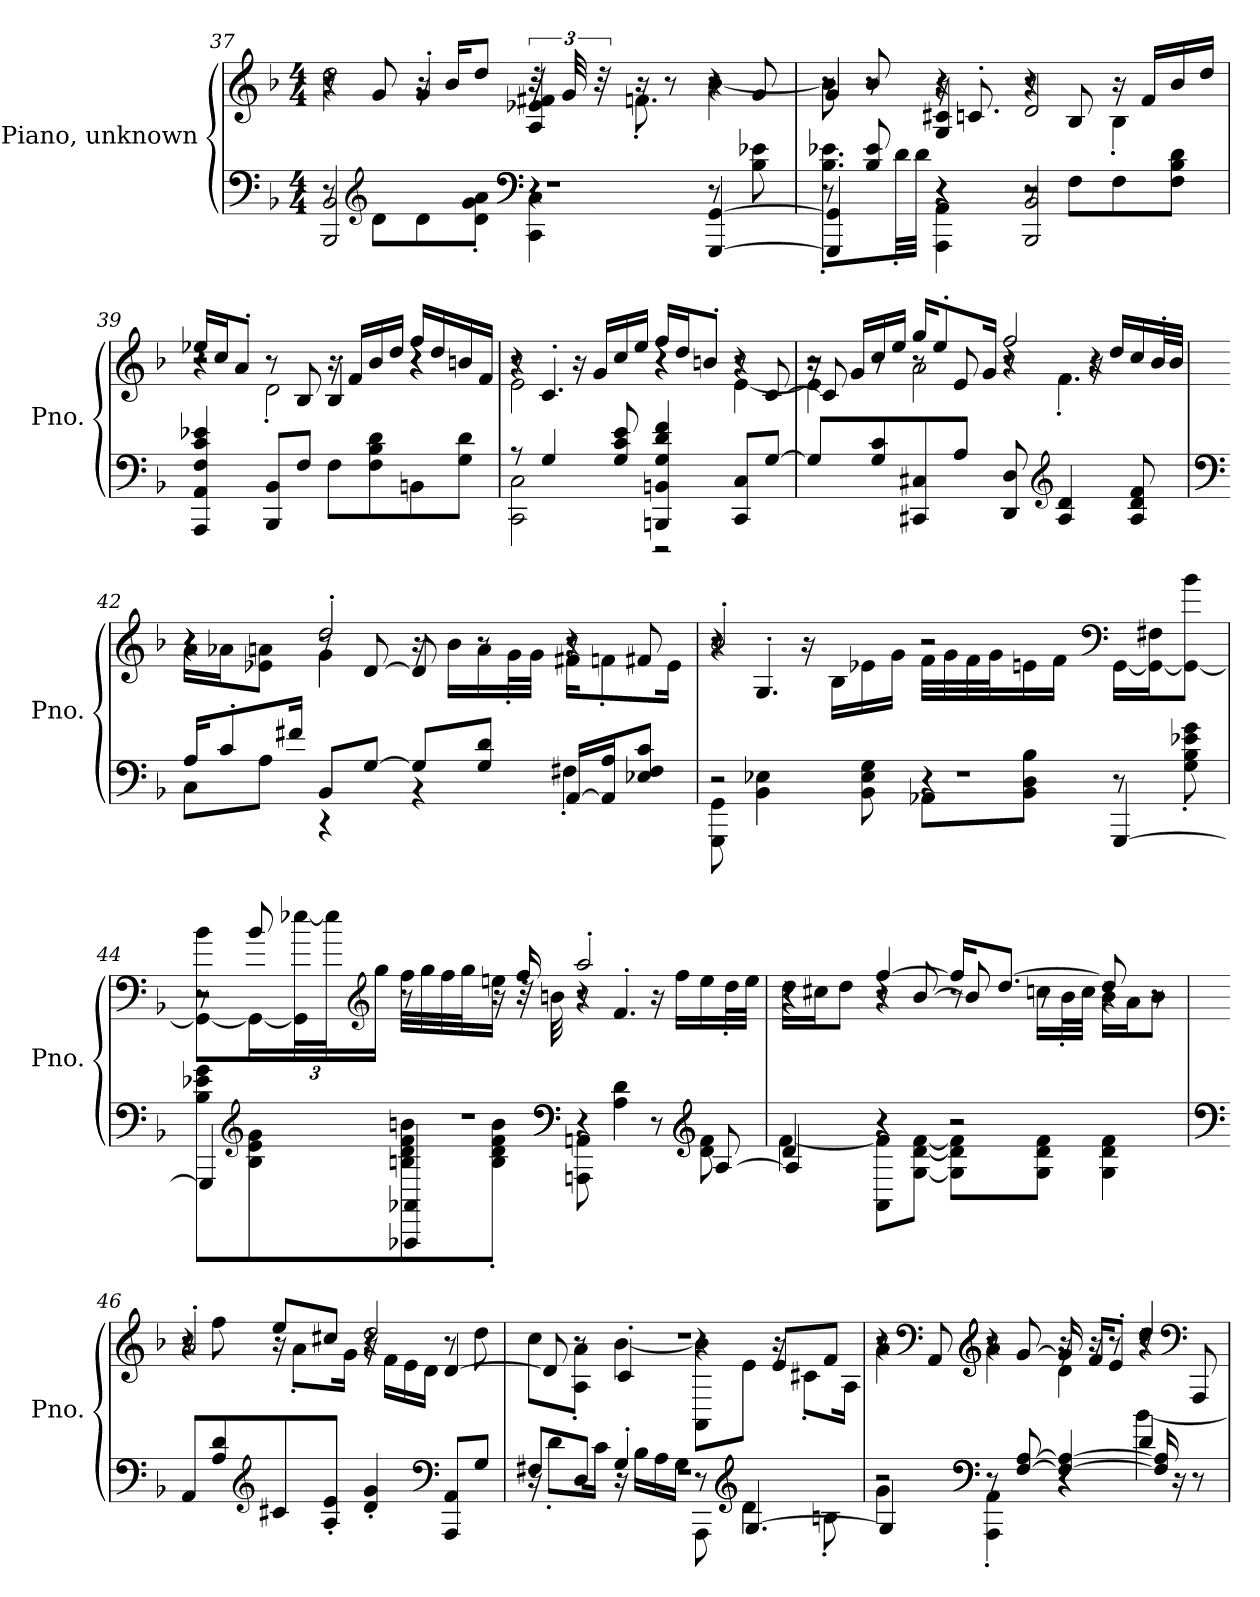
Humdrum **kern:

**kern	**kern
*part1	*part1
*staff2	*staff1
*I"Piano, unknown	*
*I'Pno.	*
*clefF4	*clefG2
*k[b-]	*k[b-]
*M4/4	*M4/4
=37	=37
*^	*^
*	*^	*	*^
1r	8r	2BBB-/ 2BB-/	8r	2dd\	4r
*clefG2	*	*	*	*	*
.	8d\L	.	8g/	.	.
.	8d\	.	16r	.	4g'/
.	.	.	16b-/KL	.	.
.	8d\' 8g\' 8a\'J	.	8dd/J	.	.
*clefF4	*	*	*	*	*
.	4CC\ 4C\	4r	48r	16r	4A/ 4e-X/ 4f#X/
.	.	.	48g/	.	.
.	.	.	48r	.	.
.	.	.	16r	8.fn'\	.
.	.	.	8r	.	.
.	8r	[4GGG/ [4GG/	8r	[4b-\	4r
.	8B-\ 8e-X\	.	8g/	.	.
!!LO:LB:g=z	!!	!!
=38	=38	=38	=38	=38	=38
8r	8.B-\' 8.e-X\'L	4GGG/] 4GG/]	8r	8b-\]	4g/
8B-/ 8e-/	.	.	8b-/	8r	.
.	32d'\LL	.	.	.	.
.	32d\JJJ	.	.	.	.
4r	4AAA\ 4AA\	4r	16r	4r	4G/ 4c#X/
.	.	.	8.cn'/	.	.
2r	8r	2BBB-/ 2BB-/	8r	4r	2d/
.	8F\L	.	8B-/	.	.
.	8F\	.	16r	4B-'\	.
.	.	.	16f/LL	.	.
.	8F\ 8B-\ 8d\J	.	16b-/	.	.
.	.	.	16dd/JJ	.	.
*v	*v	*v	*	*	*
=39	=39	=39	=39
4AAA/ 4AA/ 4F/ 4c/ 4e-X/	16ee-X/LL	4r	2r
.	16cc/J	.	.
.	8a'/J	.	.
8BBB-/ 8BB-/L	8r	2d'\	.
8F/J	8B-/	.	.
8F\L	16r	.	4B-'/
.	16f/LL	.	.
8F\ 8B-\ 8d\	16b-/	.	.
.	16dd/JJ	.	.
8BBn\	16ff/LL	4r	4r
.	16dd/	.	.
8G\ 8d\J	16bn/	.	.
.	16f/JJ	.	.
!!LO:LB:g=z	!!	!!
=40	=40	=40	=40
*^	*	*	*
8r	2CC\ 2C\	4r	2e\	8r
4G/	.	.	.	4.c'/
.	.	16r	.	.
.	.	16g/LL	.	.
8G/ 8c/ 8e/	.	16cc/	.	.
.	.	16ee/JJ	.	.
4BBBn/ 4BBn/ 4G/ 4d/ 4f/	2r	16ff/LL	4r	4r
.	.	16dd/J	.	.
.	.	8bn'/J	.	.
8CC/ 8C/L	.	4r	[4e\	8r
[8G/J	.	.	.	[8c/
*v	*v	*	*	*
=41	=41	=41	=41
*	*	*	*^
8G/L]	16r	4e\]	8c/]	2r
.	16g/LL	.	.	.
8G/ 8c/	16cc/	.	8r	.
.	16ee/JJ	.	.	.
8CC#X/ 8C#X/	16gg/KL	2a\	8r	.
.	8ee'/	.	.	.
8A/J	.	.	8e/	.
.	16g/Jk	.	.	.
8DD/ 8D/	4r	.	2ff/	8r
*clefG2	*	*	*	*
4A/ 4d/	.	.	.	4.f'\
.	16r	4r	.	.
.	16dd/LL	.	.	.
8A/ 8d/ 8f/	16cc/	.	.	.
.	32b-'/L	.	.	.
.	32b-/JJJ	.	.	.
*	*v	*v	*v	*v
!!LO:LB:g=z
=42	=42
*clefF4	*
*^	*^
*	*	*	*^
16A/KL	8C\L	4r	16a\LL	4r
8c'/	.	.	16a-X\J	.
.	8A\J	.	8e-X\ 8an\J	.
16f#X/Jk	.	.	.	.
8BB-/L	4r	2dd'/	4g\	8r
[8G/J	.	.	.	[8d/
8G/L]	4r	.	16r	8d/]
.	.	.	16b-\LL	.
8G/ 8d/J	.	.	16a\	8r
.	.	.	32g'\L	.
.	.	.	32g\JJJ	.
[16AA/LL	4F#X'\	4r	16f#X\KL	8r
16AA/] 16A/J	.	.	8fn'\	.
8E-X/ 8F#/ 8c/J	.	.	.	8f#X/
.	.	.	16e-\Jk	.
=43	=43	=43	=43	=43
*	*^	*	*	*
1r	8GGG\ 8GG\	2r	2b-'/	4r	8r
.	4BB-\ 4E-X\	.	.	.	4.G'/
.	.	.	.	16r	.
.	.	.	.	16B-\LL	.
.	8BB-\ 8E-\ 8G\	.	.	16e-X\	.
.	.	.	.	16g\JJ	.
.	8AA-X\L	4r	2r	32f\LLL	2r
.	.	.	.	32g\	.
.	.	.	.	32f\	.
.	.	.	.	32g\J	.
.	8BB-\ 8D\ 8B-\J	.	.	16en\	.
.	.	.	.	16f\JJ	.
*	*	*	*clefF4	*	*
.	8r	[4GGG/	.	[16GG\LL	.
.	.	.	.	16GG\_ 16F#X\J	.
.	8G\' 8B-\' 8e-X\' 8g\'	.	.	8GG\_ 8b-\J	.
!!LO:LB:g=z	!!	!!
=44	=44	=44	=44	=44	=44
1r	8B-\ 8e-X\ 8g\L	4GGG/]	8r	8GG\_ 8b-\L	2r
*clefG2	*	*	*	*	*
*	*	*	*	*Xbrackettup	*
.	8B-\ 8e-\ 8g\	.	8b-/	24GG\L_	.
.	.	.	.	48GG\] [48ee-X\L	.
.	.	.	.	48ee-\J]	.
*	*	*	*clefG2	*	*
.	.	.	.	24gg\JJ	.
.	8Bn\ 8d\ 8f\ 8bn\	4AAA-X/ 4AA-X/	8r	32ff\LLL	.
.	.	.	.	32gg\	.
.	.	.	.	32ff\	.
.	.	.	.	32gg\J	.
.	8B\' 8d\' 8f\' 8b\'J	.	16r	16een\JJ	.
.	.	.	16ff/	32r	.
.	.	.	.	32bn\	.
*clefF4	*	*	*	*	*
.	8AAAn\ 8AAn\	4r	2aa'/	4r	8r
.	4A\ 4d\	.	.	.	4.f'/
.	.	8r	.	16r	.
.	.	.	.	16ff\LL	.
*clefG2	*	*	*	*	*
.	8d\ 8f\	[8A/	.	16ee\	.
.	.	.	.	32dd'\L	.
.	.	.	.	32ee\JJJ	.
!!LO:LB:g=z	!!	!!
=45	=45	=45	=45	=45	=45
4d/	[4f\	4A/]	4r	16dd\LL	4r
.	.	.	.	16cc#X\J	.
.	.	.	.	8dd\J	.
4r	8AA\ 8f\]L	4r	[4ff/	4r	8r
.	[8G\ [8d\ [8f\J	.	.	.	[8b-/
2r	8G\] 8d\] 8f\]L	2r	16ff/KL]	8r	8b-/]
.	.	.	[8.dd/J	.	.
.	8G\ 8d\ 8f\J	.	.	16ccn\LL	8r
.	.	.	.	32b-'\L	.
.	.	.	.	32cc\JJJ	.
.	4G\ 4d\ 4f\	.	8dd/]	16b-\LL	4r
.	.	.	.	16a\J	.
.	.	.	8r	8b-\J	.
*v	*v	*v	*	*	*
=46	=46	=46	=46
*clefF4	*	*	*
8AA/L	4r	8r	2a'/
8A/ 8d/	.	8ff\	.
*clefG2	*	*	*
8c#X/	8ee/L	16r	.
.	.	8a'\L	.
8A/' 8e/'J	8cc#X/J	.	.
.	.	16g\Jk	.
4d/' 4g/'	2dd/	16r	4r
.	.	16f\LL	.
.	.	16e\	.
.	.	16d\JJ	.
*clefF4	*	*	*
8AAA/ 8AA/L	.	8r	[4d/
8G/J	.	8dd\	.
!!LO:PB:g=z	!!	!!
=47	=47	=47	=47
*^	*	*	*
*	*^	*	*	*
1r	16r	8F#X/L	1r	8cc\L	8d/]
.	8d'\L	.	.	.	.
.	.	8D/J	.	8A\' 8a\'J	8r
.	16c\Jk	.	.	.	.
.	16r	4G'/	.	[4b-\	4c'/
.	16B-\LL	.	.	.	.
.	16A\	.	.	.	.
.	16G\JJ	.	.	.	.
.	8AAA\	8r	.	8AA\ 8b-\]L	4r
*clefG2	*	*	*	*	*
.	4d\	[4.G/	.	8e\J	.
.	.	.	.	16r	8e/L
.	.	.	.	8c#X'\L	.
.	8Bn'\	.	.	.	8f/J
.	.	.	.	16A\Jk	.
=48	=48	=48	=48	=48	=48
2r	4g\	4G/]	4r	4a\	8r
*	*	*	*clefF4	*	*
.	.	.	.	.	8AA/
*clefF4	*	*	*clefG2	*	*
.	4AAA\' 4AA\'	8r	8r	4a\	4r
.	.	[8F/ [8A/	[8g/	.	.
4r	4r	4F/_ 4A/_	16g/]	4d\	16r
.	.	.	16r	.	16f/KL
.	.	.	8r	.	8e'/J
4d/	[4b-\	16F/] 16A/]	4dd/	4r	8r
.	.	16r	.	.	.
*	*	*	*clefF4	*	*
.	.	8r	.	.	8AAA/
*v	*v	*v	*	*	*
*	*v	*v	*v
=	=
*-	*-
